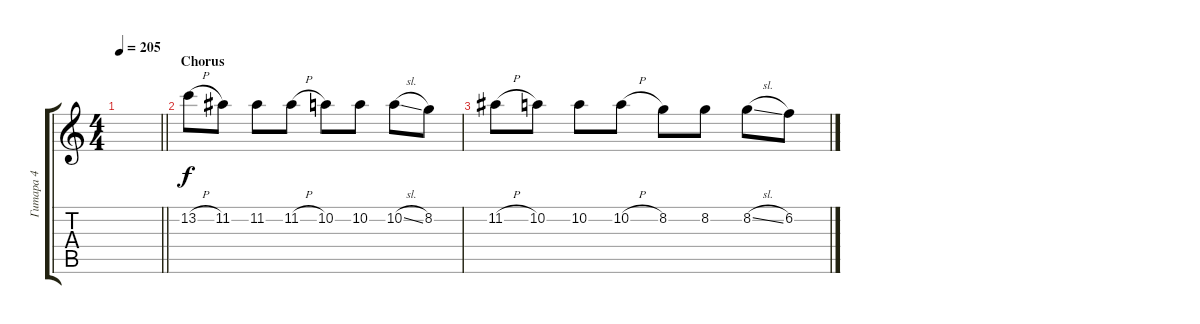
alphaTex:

\track ("Гитара 4" "Гитара 4") {instrument acousticguitarsteel}
\staff {score tabs}
\tuning (E4 B3 G3 D3 A2 E2) {hide}
\ts (4 4)
\tempo 205
\clef g2
\barLineRight lightlight
\ks aminor
|
\section ("" "Chorus")
13.2{h}.8 11.2.8 11.2.8 11.2{h}.8 10.2.8 10.2.8 10.2{sl}.8 8.2.8 |
11.2{h}.8 10.2.8 10.2.8 10.2{h}.8 8.2.8 8.2.8 8.2{sl}.8 6.2.8
